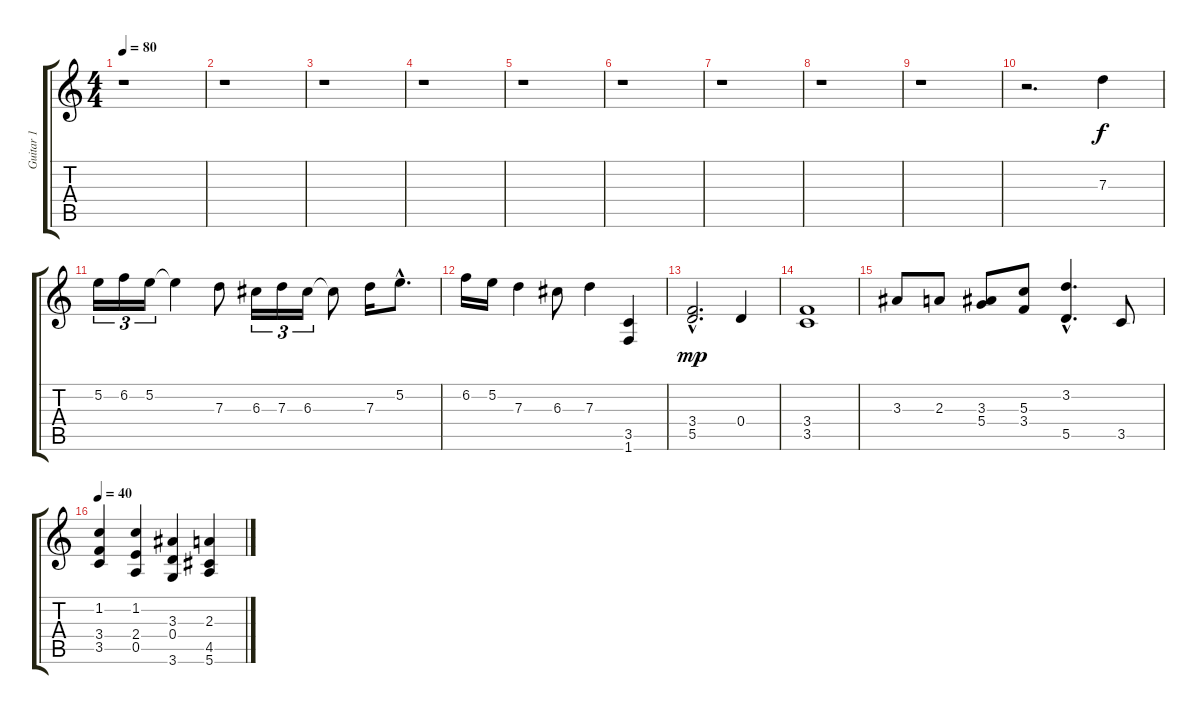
\track ("Guitar 1" "Guitar 1") {instrument distortionguitar}
\staff {score tabs}
\tuning (E4 B3 G3 D3 A2 E2) {hide}
\ts (4 4)
\tempo 80
\clef g2
\ks c
r.1{dy f} |
r.1 |
r.1 |
r.1 |
r.1 |
r.1 |
r.1 |
r.1 |
r.1 |
r.2{d} 7.3.4 |
5.2.16{tu (3 2)} 6.2.16{tu (3 2)} 5.2.16{tu (3 2)} 5.2{t}.4 7.3.8 6.3.16{tu (3 2)} 7.3.16{tu (3 2)} 6.3.16{tu (3 2)} 6.3{t}.8 7.3.16 5.2{hac}.8{d} |
6.2.16 5.2.16 7.3.4 6.3.8 7.3.4 (3.5 1.6).4 |
(3.4 5.5{hac}).2{d dy mp} 0.4.4 |
(3.4 3.5).1 |
3.3.8 2.3.8 (3.3 5.4).8 (5.3 3.4).8 (3.2 5.5{hac}).4{d} 3.5.8 |
\tempo 40
(1.2 3.4 3.5).4 (1.2 2.4 0.5).4 (3.3 0.4 3.6).4 (2.3 4.5 5.6).4
